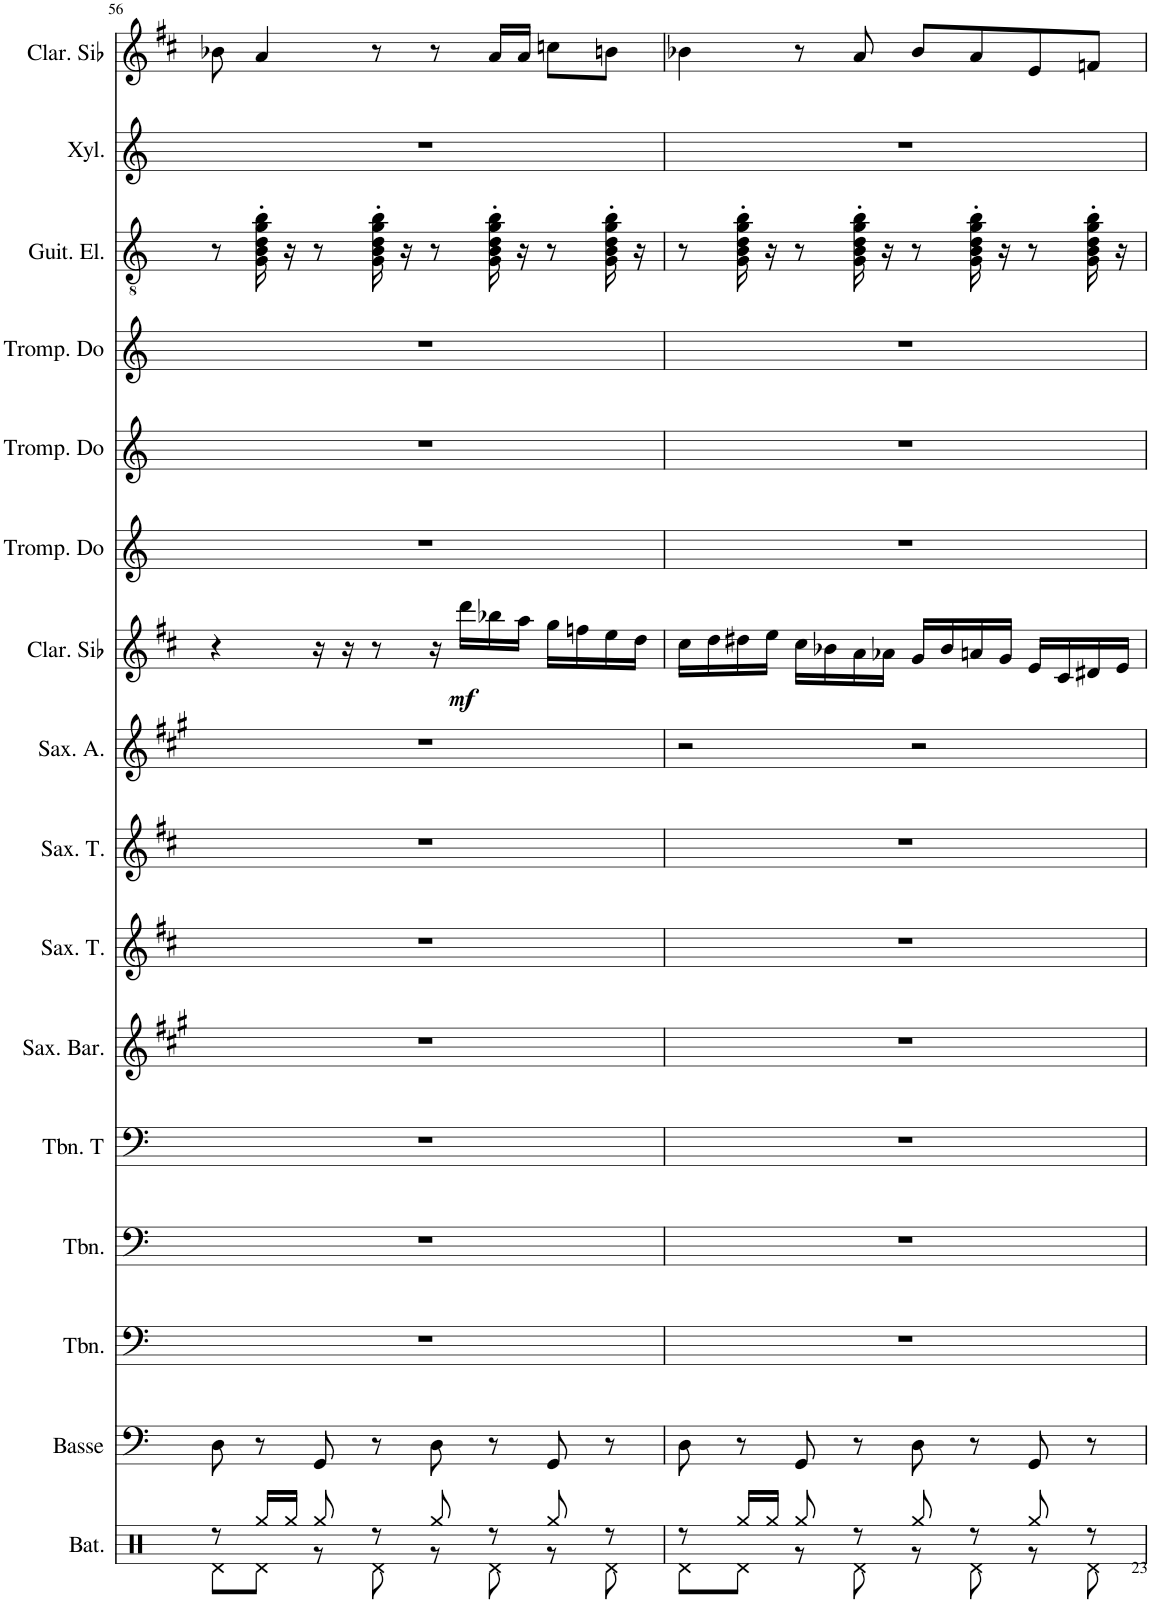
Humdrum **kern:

**kern	**kern	**kern	**kern	**kern	**kern	**kern	**kern	**kern	**kern	**dynam	**kern	**kern	**kern	**kern	**kern	**kern
*part16	*part15	*part14	*part13	*part12	*part11	*part10	*part9	*part8	*part7	*part7	*part6	*part5	*part4	*part3	*part2	*part1
*staff16	*staff15	*staff14	*staff13	*staff12	*staff11	*staff10	*staff9	*staff8	*staff7	*staff7	*staff6	*staff5	*staff4	*staff3	*staff2	*staff1
*I"Batterie	*I"Basse acoustique	*I"Trombone	*I"Trombone	*I"Trombone ténor	*I"Saxophone Baryton	*I"Saxophone Ténor	*I"Saxophone Ténor	*I"Saxophone Alto	*I"Clarinette en Sib	*	*I"Trompette en Do	*I"Trompette en Do	*I"Trompette en Do	*I"Guitare électrique	*I"Xylophone	*I"Clarinette en Sib
*I'Bat.	*I'Basse	*I'Tbn.	*I'Tbn.	*I'Tbn. T	*I'Sax. Bar.	*I'Sax. T.	*I'Sax. T.	*I'Sax. A.	*I'Clar. Sib	*	*I'Tromp. Do	*I'Tromp. Do	*I'Tromp. Do	*I'Guit. El.	*I'Xyl.	*I'Clar. Sib
!!LO:PB:g=z
*clefX	*clefF4	*clefF4	*clefF4	*clefF4	*clefG2	*clefG2	*clefG2	*clefG2	*clefG2	*	*clefG2	*clefG2	*clefG2	*clefGv2	*clefG2	*clefG2
*	*Trd7c12	*	*	*	*Trd12c21	*Trd8c14	*Trd8c14	*Trd5c9	*Trd1c2	*	*Trd1c2	*Trd1c2	*Trd1c2	*	*Trd-7c-12	*Trd1c2
*k[]	*k[]	*k[]	*k[]	*k[]	*k[f#c#g#]	*k[f#c#]	*k[f#c#]	*k[f#c#g#]	*k[f#c#]	*	*k[]	*k[]	*k[]	*k[]	*k[]	*k[f#c#]
*M4/4	*M4/4	*M4/4	*M4/4	*M4/4	*M4/4	*M4/4	*M4/4	*M4/4	*M4/4	*	*M4/4	*M4/4	*M4/4	*M4/4	*M4/4	*M4/4
=56	=56	=56	=56	=56	=56	=56	=56	=56	=56	=56	=56	=56	=56	=56	=56	=56
*^	*	*	*	*	*	*	*	*	*	*	*	*	*	*	*	*
8r	8Rd\L	8D\	1r	1r	1r	1r	1r	1r	1r	4r	.	1r	1r	1r	8r	1r	8b-X\
16Rgg/LL	8Rd\J	8r	.	.	.	.	.	.	.	.	.	.	.	.	16G\' 16B\' 16d\' 16g\' 16b\'	.	4a/
16Rgg/JJ	.	.	.	.	.	.	.	.	.	.	.	.	.	.	16r	.	.
8Rgg/	8r	8GG/	.	.	.	.	.	.	.	16r	.	.	.	.	8r	.	.
.	.	.	.	.	.	.	.	.	.	16r	.	.	.	.	.	.	.
8r	8Rd\	8r	.	.	.	.	.	.	.	8r	.	.	.	.	16G\' 16B\' 16d\' 16g\' 16b\'	.	8r
.	.	.	.	.	.	.	.	.	.	.	.	.	.	.	16r	.	.
8Rgg/	8r	8D\	.	.	.	.	.	.	.	16r	.	.	.	.	8r	.	8r
!	!	!	!	!	!	!	!	!	!	!	!LO:DY:b	!	!	!	!	!	!
.	.	.	.	.	.	.	.	.	.	16ddd\LL	mf	.	.	.	.	.	.
8r	8Rd\	8r	.	.	.	.	.	.	.	16bb-X\	.	.	.	.	16G\' 16B\' 16d\' 16g\' 16b\'	.	16a/LL
.	.	.	.	.	.	.	.	.	.	16aa\JJ	.	.	.	.	16r	.	16a/JJ
8Rgg/	8r	8GG/	.	.	.	.	.	.	.	16gg\LL	.	.	.	.	8r	.	8ccn\L
.	.	.	.	.	.	.	.	.	.	16ffn\	.	.	.	.	.	.	.
8r	8Rd\	8r	.	.	.	.	.	.	.	16ee\	.	.	.	.	16G\' 16B\' 16d\' 16g\' 16b\'	.	8bn\J
.	.	.	.	.	.	.	.	.	.	16dd\JJ	.	.	.	.	16r	.	.
=57	=57	=57	=57	=57	=57	=57	=57	=57	=57	=57	=57	=57	=57	=57	=57	=57	=57
8r	8Rd\L	8D\	1r	1r	1r	1r	1r	1r	2r	16cc#\LL	.	1r	1r	1r	8r	1r	4b-X\
.	.	.	.	.	.	.	.	.	.	16dd\	.	.	.	.	.	.	.
16Rgg/LL	8Rd\J	8r	.	.	.	.	.	.	.	16dd#X\	.	.	.	.	16G\' 16B\' 16d\' 16g\' 16b\'	.	.
16Rgg/JJ	.	.	.	.	.	.	.	.	.	16ee\JJ	.	.	.	.	16r	.	.
8Rgg/	8r	8GG/	.	.	.	.	.	.	.	16cc#\LL	.	.	.	.	8r	.	8r
.	.	.	.	.	.	.	.	.	.	16b-X\	.	.	.	.	.	.	.
8r	8Rd\	8r	.	.	.	.	.	.	.	16a\	.	.	.	.	16G\' 16B\' 16d\' 16g\' 16b\'	.	8a/
.	.	.	.	.	.	.	.	.	.	16a-X\JJ	.	.	.	.	16r	.	.
8Rgg/	8r	8D\	.	.	.	.	.	.	2r	16g/LL	.	.	.	.	8r	.	8b-/L
.	.	.	.	.	.	.	.	.	.	16b-/	.	.	.	.	.	.	.
8r	8Rd\	8r	.	.	.	.	.	.	.	16an/	.	.	.	.	16G\' 16B\' 16d\' 16g\' 16b\'	.	8a/
.	.	.	.	.	.	.	.	.	.	16g/JJ	.	.	.	.	16r	.	.
8Rgg/	8r	8GG/	.	.	.	.	.	.	.	16e/LL	.	.	.	.	8r	.	8e/
.	.	.	.	.	.	.	.	.	.	16c#/	.	.	.	.	.	.	.
8r	8Rd\	8r	.	.	.	.	.	.	.	16d#X/	.	.	.	.	16G\' 16B\' 16d\' 16g\' 16b\'	.	8fn/J
.	.	.	.	.	.	.	.	.	.	16e/JJ	.	.	.	.	16r	.	.
*v	*v	*	*	*	*	*	*	*	*	*	*	*	*	*	*	*	*
=	=	=	=	=	=	=	=	=	=	=	=	=	=	=	=	=
*-	*-	*-	*-	*-	*-	*-	*-	*-	*-	*-	*-	*-	*-	*-	*-	*-
